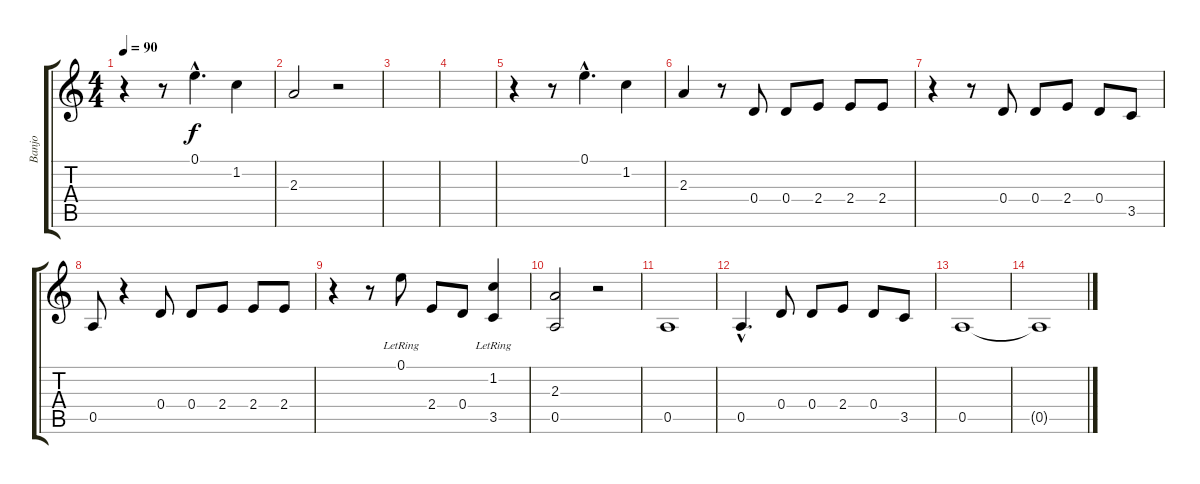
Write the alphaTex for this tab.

\track ("Banjo" "Banjo") {instrument banjo}
\staff {score tabs}
\tuning (E4 B3 G3 D3 A2 E2) {hide}
\displaytranspose 12
\ts (4 4)
\tempo 90
\clef g2
\ks c
r.4{dy f volume 12} r.8 0.1{hac}.4{d} 1.2.4 |
2.3.2 r.2 |
|
|
r.4 r.8 0.1{hac}.4{d} 1.2.4 |
2.3.4 r.8 0.4.8{volume 10} 0.4.8 2.4.8 2.4.8 2.4.8 |
r.4 r.8 0.4.8 0.4.8 2.4.8 0.4.8 3.5.8 |
0.5.8 r.4 0.4.8 0.4.8 2.4.8 2.4.8 2.4.8 |
r.4{volume 12} r.8 0.1{lr}.8 2.4.8 0.4.8 (1.2{lr} 3.5).4 |
(2.3 0.5).2 r.2 |
0.5.1 |
0.5{hac}.4{d} 0.4.8 0.4.8 2.4.8 0.4.8 3.5.8 |
0.5.1 |
0.5{t}.1
